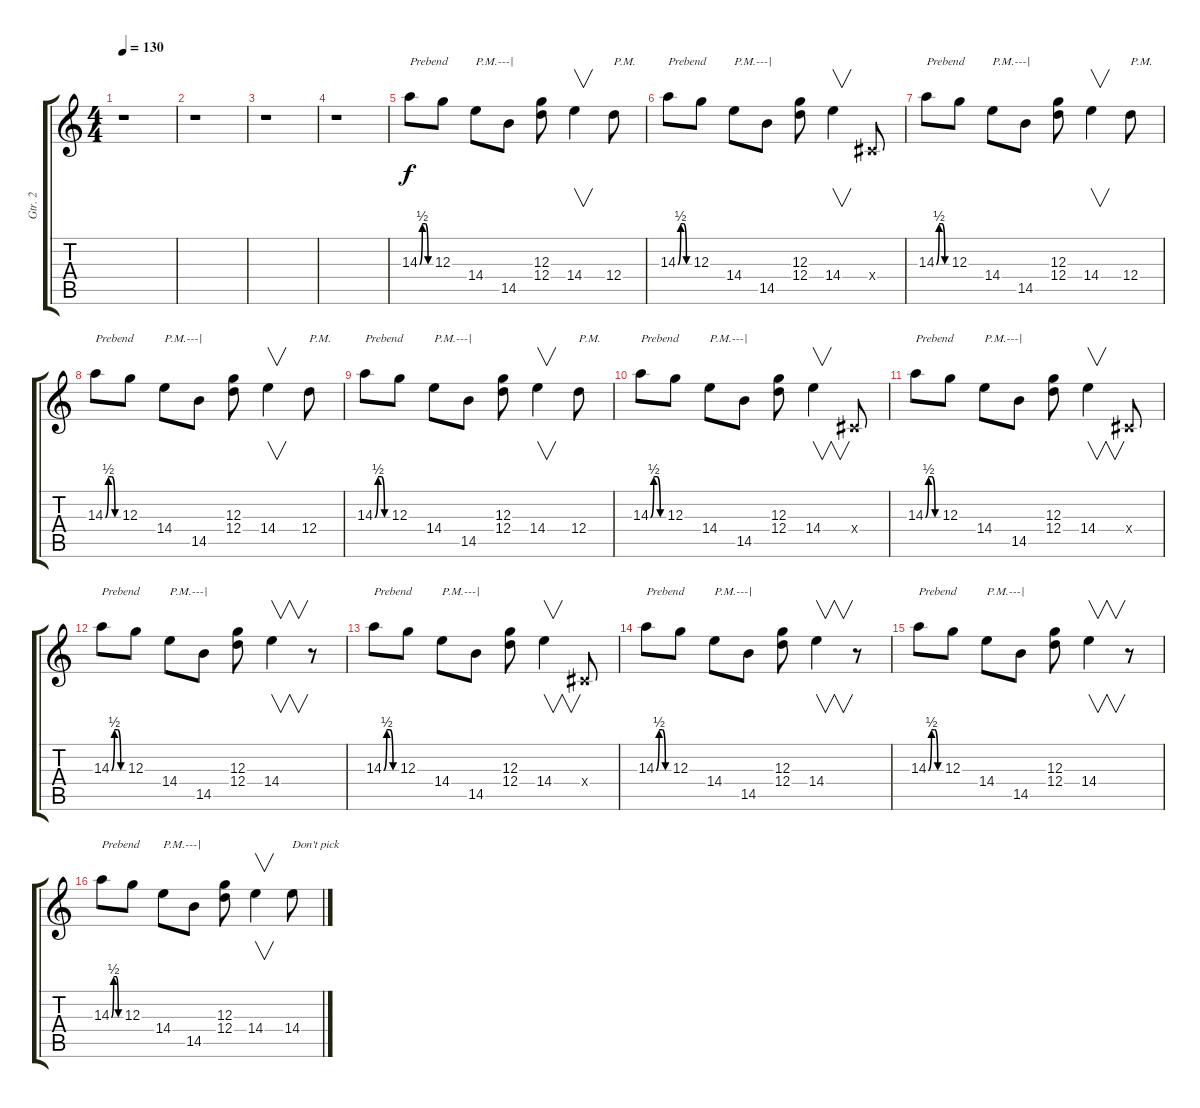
\track ("Gtr. 2" "Gtr. 2") {instrument overdrivenguitar}
\staff {score tabs}
\tuning (E4 B3 G3 D3 A2 E2) {hide}
\ts (4 4)
\tempo 130
\clef g2
\ks c
r.1{dy f instrument overdrivenguitar} |
r.1 |
r.1 |
r.1 |
14.3{be (custom 0 0 15 2 30 2 45 0 60 0)}.8{txt "Prebend"} 12.3.8 14.4.8{txt "P.M.---|"} 14.5.8 (12.3 12.4).8 14.4.4{v} 12.4.8{txt "P.M."} |
14.3{be (custom 0 0 15 2 30 2 45 0 60 0)}.8{txt "Prebend"} 12.3.8 14.4.8{txt "P.M.---|"} 14.5.8 (12.3 12.4).8 14.4.4{v} -1.4{x}.8 |
14.3{be (custom 0 0 15 2 30 2 45 0 60 0)}.8{txt "Prebend"} 12.3.8 14.4.8{txt "P.M.---|"} 14.5.8 (12.3 12.4).8 14.4.4{v} 12.4.8{txt "P.M."} |
14.3{be (custom 0 0 15 2 30 2 45 0 60 0)}.8{txt "Prebend"} 12.3.8 14.4.8{txt "P.M.---|"} 14.5.8 (12.3 12.4).8 14.4.4{v} 12.4.8{txt "P.M."} |
14.3{be (custom 0 0 15 2 30 2 45 0 60 0)}.8{txt "Prebend"} 12.3.8 14.4.8{txt "P.M.---|"} 14.5.8 (12.3 12.4).8 14.4.4{v} 12.4.8{txt "P.M."} |
14.3{be (custom 0 0 15 2 30 2 45 0 60 0)}.8{txt "Prebend"} 12.3.8 14.4.8{txt "P.M.---|"} 14.5.8 (12.3 12.4).8 14.4.4{v} -1.4{x}.8 |
14.3{be (custom 0 0 15 2 30 2 45 0 60 0)}.8{txt "Prebend"} 12.3.8 14.4.8{txt "P.M.---|"} 14.5.8 (12.3 12.4).8 14.4.4{v} -1.4{x}.8 |
14.3{be (custom 0 0 15 2 30 2 45 0 60 0)}.8{txt "Prebend"} 12.3.8 14.4.8{txt "P.M.---|"} 14.5.8 (12.3 12.4).8 14.4.4{v} r.8 |
14.3{be (custom 0 0 15 2 30 2 45 0 60 0)}.8{txt "Prebend"} 12.3.8 14.4.8{txt "P.M.---|"} 14.5.8 (12.3 12.4).8 14.4.4{v} -1.4{x}.8 |
14.3{be (custom 0 0 15 2 30 2 45 0 60 0)}.8{txt "Prebend"} 12.3.8 14.4.8{txt "P.M.---|"} 14.5.8 (12.3 12.4).8 14.4.4{v} r.8 |
14.3{be (custom 0 0 15 2 30 2 45 0 60 0)}.8{txt "Prebend"} 12.3.8 14.4.8{txt "P.M.---|"} 14.5.8 (12.3 12.4).8 14.4.4{v} r.8 |
14.3{be (custom 0 0 15 2 30 2 45 0 60 0)}.8{txt "Prebend"} 12.3.8 14.4.8{txt "P.M.---|"} 14.5.8 (12.3 12.4).8 14.4.4{v} 14.4.8{txt "Don't pick"}
